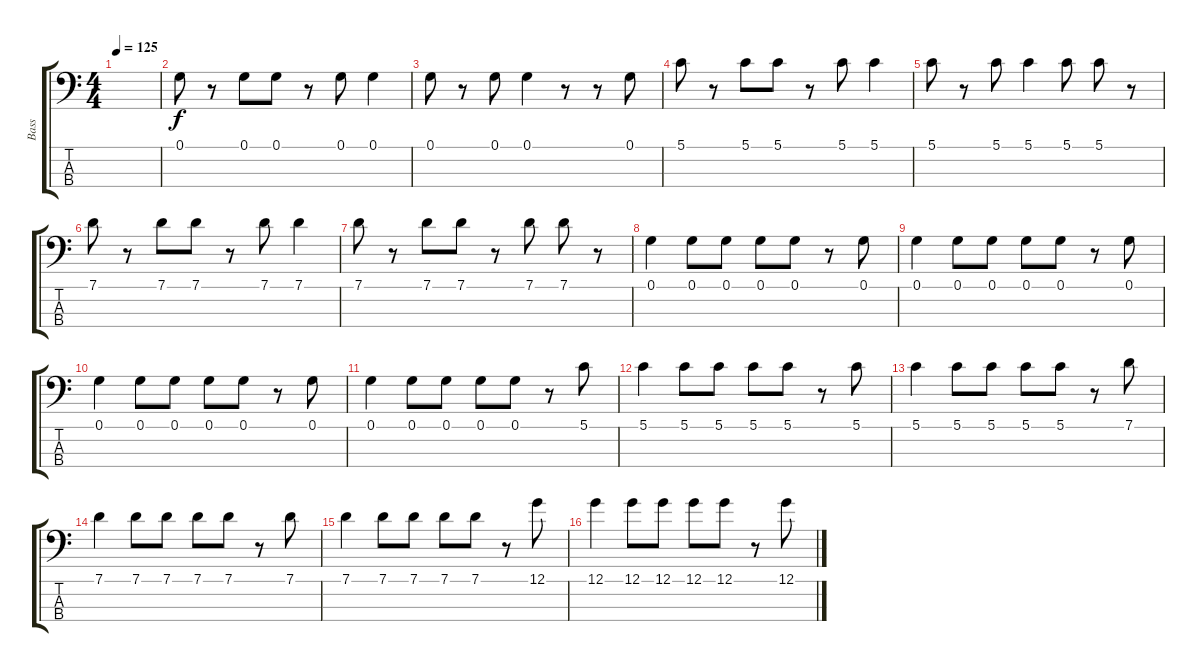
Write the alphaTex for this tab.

\track ("Bass" "Bass") {instrument electricbasspick}
\staff {score tabs}
\tuning (G2 D2 A1 E1) {hide}
\ts (4 4)
\tempo 125
\clef f4
\ks c
|
0.1.8 r.8 0.1.8 0.1.8 r.8 0.1.8 0.1.4 |
0.1.8 r.8 0.1.8 0.1.4 r.8 r.8 0.1.8 |
5.1.8 r.8 5.1.8 5.1.8 r.8 5.1.8 5.1.4 |
5.1.8 r.8 5.1.8 5.1.4 5.1.8 5.1.8 r.8 |
7.1.8 r.8 7.1.8 7.1.8 r.8 7.1.8 7.1.4 |
7.1.8 r.8 7.1.8 7.1.8 r.8 7.1.8 7.1.8 r.8 |
0.1.4 0.1.8 0.1.8 0.1.8 0.1.8 r.8 0.1.8 |
0.1.4 0.1.8 0.1.8 0.1.8 0.1.8 r.8 0.1.8 |
0.1.4 0.1.8 0.1.8 0.1.8 0.1.8 r.8 0.1.8 |
0.1.4 0.1.8 0.1.8 0.1.8 0.1.8 r.8 5.1.8 |
5.1.4 5.1.8 5.1.8 5.1.8 5.1.8 r.8 5.1.8 |
5.1.4 5.1.8 5.1.8 5.1.8 5.1.8 r.8 7.1.8 |
7.1.4 7.1.8 7.1.8 7.1.8 7.1.8 r.8 7.1.8 |
7.1.4 7.1.8 7.1.8 7.1.8 7.1.8 r.8 12.1.8 |
12.1.4 12.1.8 12.1.8 12.1.8 12.1.8 r.8 12.1.8
